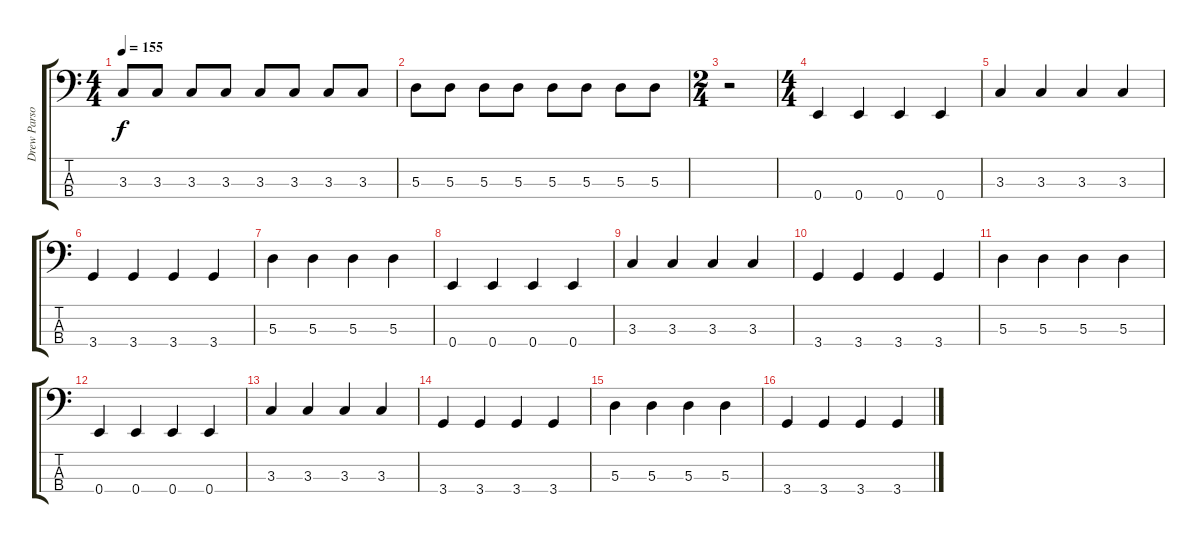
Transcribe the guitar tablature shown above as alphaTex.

\track ("Drew Parsons" "Drew Parso") {instrument electricbasspick}
\staff {score tabs}
\tuning (G2 D2 A1 E1) {hide}
\ts (4 4)
\tempo 155
\clef f4
\ks c
3.3.8{dy f} 3.3.8 3.3.8 3.3.8 3.3.8 3.3.8 3.3.8 3.3.8 |
5.3.8 5.3.8 5.3.8 5.3.8 5.3.8 5.3.8 5.3.8 5.3.8 |
\ts (2 4)
r.2 |
\ts (4 4)
0.4.4 0.4.4 0.4.4 0.4.4 |
3.3.4 3.3.4 3.3.4 3.3.4 |
3.4.4 3.4.4 3.4.4 3.4.4 |
5.3.4 5.3.4 5.3.4 5.3.4 |
0.4.4 0.4.4 0.4.4 0.4.4 |
3.3.4 3.3.4 3.3.4 3.3.4 |
3.4.4 3.4.4 3.4.4 3.4.4 |
5.3.4 5.3.4 5.3.4 5.3.4 |
0.4.4 0.4.4 0.4.4 0.4.4 |
3.3.4 3.3.4 3.3.4 3.3.4 |
3.4.4 3.4.4 3.4.4 3.4.4 |
5.3.4 5.3.4 5.3.4 5.3.4 |
3.4.4 3.4.4 3.4.4 3.4.4
